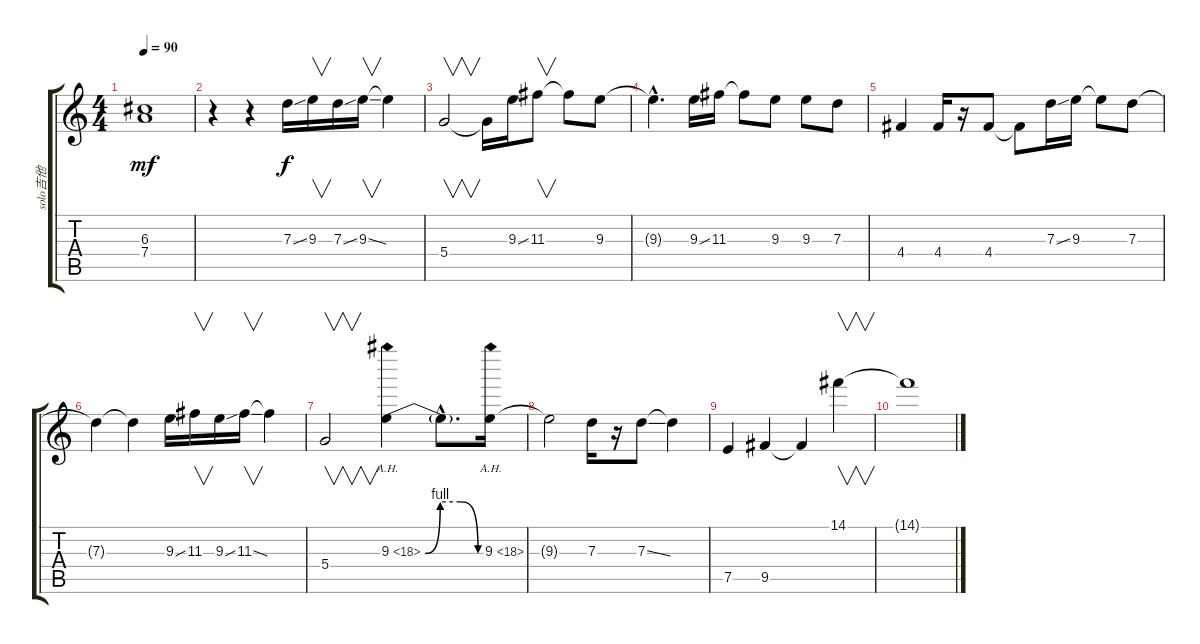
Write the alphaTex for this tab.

\track ("solo吉他" "solo吉他") {instrument overdrivenguitar}
\staff {score tabs}
\tuning (E4 B3 G3 D3 A2 E2) {hide}
\ts (4 4)
\tempo 90
\clef g2
\ks c
(6.3 7.4).1{dy mf} |
r.4{volume 16 instrument distortionguitar} r.4 7.3{ss}.16{dy f} 9.3.16{v} 7.3{ss}.16 9.3{ss}.16{v} 9.3{t}.4 |
5.4.2{v} 5.4{t}.16 9.3{ss}.16 11.3.8{v} 11.3{t}.8 9.3.8 |
9.3{hac t}.4{d} 9.3{ss}.16 11.3.16 11.3{t}.8 9.3.8 9.3.8 7.3.8 |
4.4.4 4.4.16 r.16 4.4.8 4.4{t}.8 7.3{ss}.16 9.3.16 9.3{t}.8 7.3.8 |
7.3{t}.4 7.3{t}.4 9.3{ss}.16 11.3.16{v} 9.3{ss}.16 11.3{ss}.16{v} 11.3{t}.4 |
5.4.2{v} 9.3{be (custom 0 0 15 4 35 4 53 0 60 0) ah 9}.4 9.3{hac t}.8{d} 9.3{ah 9}.16 |
9.3{t}.2 7.3.16 r.16 7.3{ss}.8 7.3{t}.4 |
7.5.4 9.5.4 9.5{t}.4 14.1.4{v} |
14.1{t}.1
